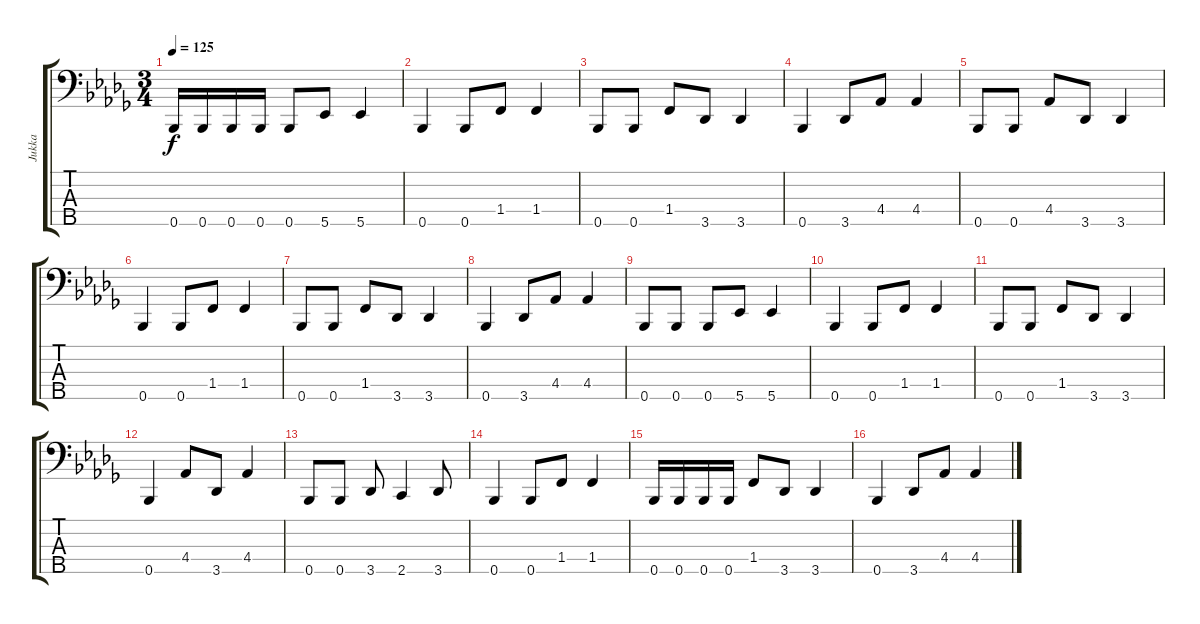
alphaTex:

\track ("Jukka" "Jukka") {instrument electricbasspick}
\staff {score tabs}
\tuning (G2 D2 A1 E1 Bb0) {hide}
\ts (3 4)
\tempo 125
\clef f4
\ks bbminor
0.5.16{dy f} 0.5.16 0.5.16 0.5.16 0.5.8 5.5.8 5.5.4 |
0.5.4 0.5.8 1.4.8 1.4.4 |
0.5.8 0.5.8 1.4.8 3.5.8 3.5.4 |
0.5.4 3.5.8 4.4.8 4.4.4 |
0.5.8 0.5.8 4.4.8 3.5.8 3.5.4 |
0.5.4 0.5.8 1.4.8 1.4.4 |
0.5.8 0.5.8 1.4.8 3.5.8 3.5.4 |
0.5.4 3.5.8 4.4.8 4.4.4 |
0.5.8 0.5.8 0.5.8 5.5.8 5.5.4 |
0.5.4 0.5.8 1.4.8 1.4.4 |
0.5.8 0.5.8 1.4.8 3.5.8 3.5.4 |
0.5.4 4.4.8 3.5.8 4.4.4 |
0.5.8 0.5.8 3.5.8 2.5.4 3.5.8 |
0.5.4 0.5.8 1.4.8 1.4.4 |
0.5.16 0.5.16 0.5.16 0.5.16 1.4.8 3.5.8 3.5.4 |
0.5.4 3.5.8 4.4.8 4.4.4
